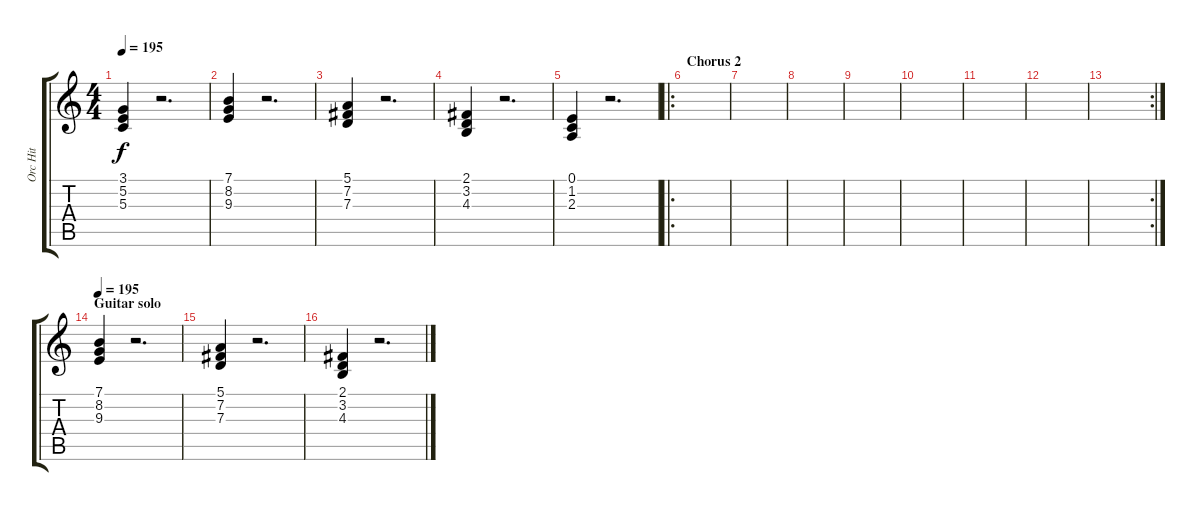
\track ("Orc Hit" "Orc Hit") {instrument orchestrahit}
\staff {score tabs}
\tuning (E4 B3 G3 D3 A2 E2) {hide}
\ts (4 4)
\tempo 195
\clef g2
\ks c
(3.1 5.2 5.3).4{dy f} r.2{d} |
(7.1 8.2 9.3).4 r.2{d} |
(5.1 7.2 7.3).4 r.2{d} |
(2.1 3.2 4.3).4 r.2{d} |
(0.1 1.2 2.3).4 r.2{d} |
\ro
\section ("" "Chorus 2")
|
|
|
|
|
|
|
\rc 2
|
\section ("" "Guitar solo")
\tempo 195
(7.1 8.2 9.3).4 r.2{d} |
(5.1 7.2 7.3).4 r.2{d} |
(2.1 3.2 4.3).4 r.2{d}
